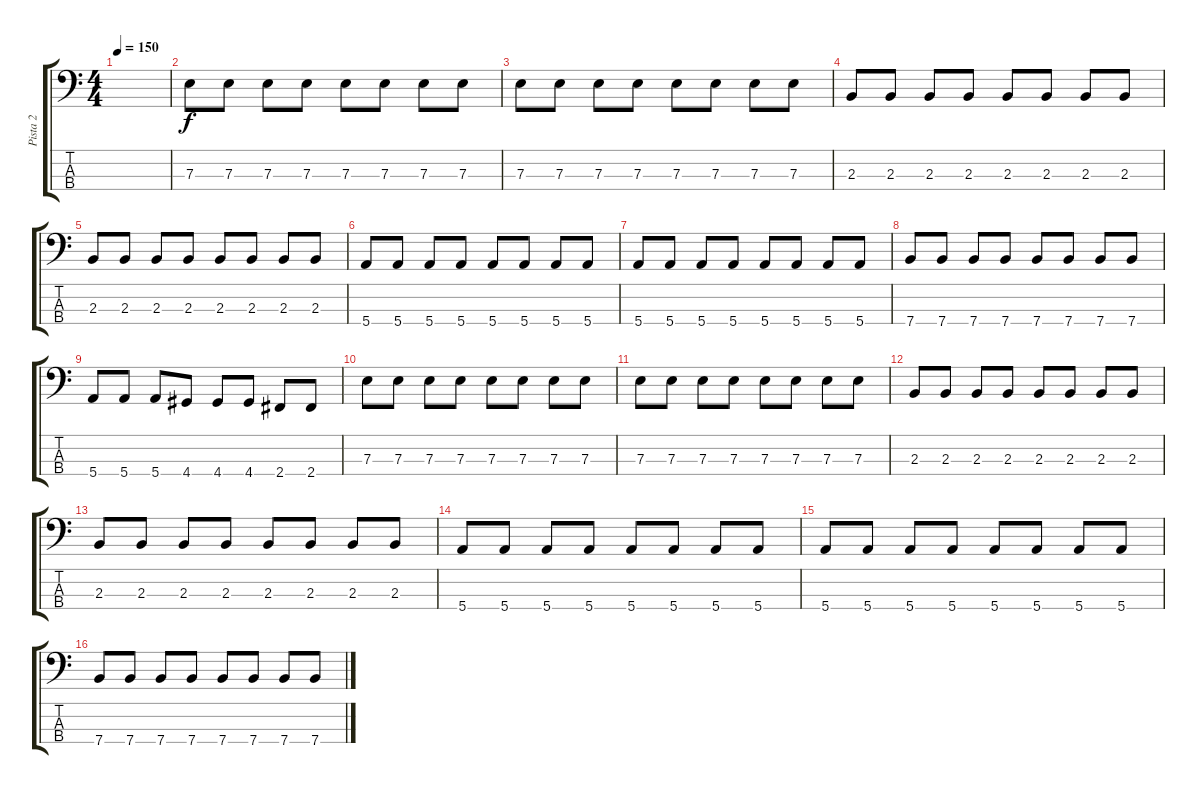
\track ("Pista 2" "Pista 2") {instrument electricbasspick}
\staff {score tabs}
\tuning (G2 D2 A1 E1) {hide}
\ts (4 4)
\tempo 150
\clef f4
\ks c
|
7.3.8 7.3.8 7.3.8 7.3.8 7.3.8 7.3.8 7.3.8 7.3.8 |
7.3.8 7.3.8 7.3.8 7.3.8 7.3.8 7.3.8 7.3.8 7.3.8 |
2.3.8 2.3.8 2.3.8 2.3.8 2.3.8 2.3.8 2.3.8 2.3.8 |
2.3.8 2.3.8 2.3.8 2.3.8 2.3.8 2.3.8 2.3.8 2.3.8 |
5.4.8 5.4.8 5.4.8 5.4.8 5.4.8 5.4.8 5.4.8 5.4.8 |
5.4.8 5.4.8 5.4.8 5.4.8 5.4.8 5.4.8 5.4.8 5.4.8 |
7.4.8 7.4.8 7.4.8 7.4.8 7.4.8 7.4.8 7.4.8 7.4.8 |
5.4.8 5.4.8 5.4.8 4.4.8 4.4.8 4.4.8 2.4.8 2.4.8 |
7.3.8 7.3.8 7.3.8 7.3.8 7.3.8 7.3.8 7.3.8 7.3.8 |
7.3.8 7.3.8 7.3.8 7.3.8 7.3.8 7.3.8 7.3.8 7.3.8 |
2.3.8 2.3.8 2.3.8 2.3.8 2.3.8 2.3.8 2.3.8 2.3.8 |
2.3.8 2.3.8 2.3.8 2.3.8 2.3.8 2.3.8 2.3.8 2.3.8 |
5.4.8 5.4.8 5.4.8 5.4.8 5.4.8 5.4.8 5.4.8 5.4.8 |
5.4.8 5.4.8 5.4.8 5.4.8 5.4.8 5.4.8 5.4.8 5.4.8 |
7.4.8 7.4.8 7.4.8 7.4.8 7.4.8 7.4.8 7.4.8 7.4.8
